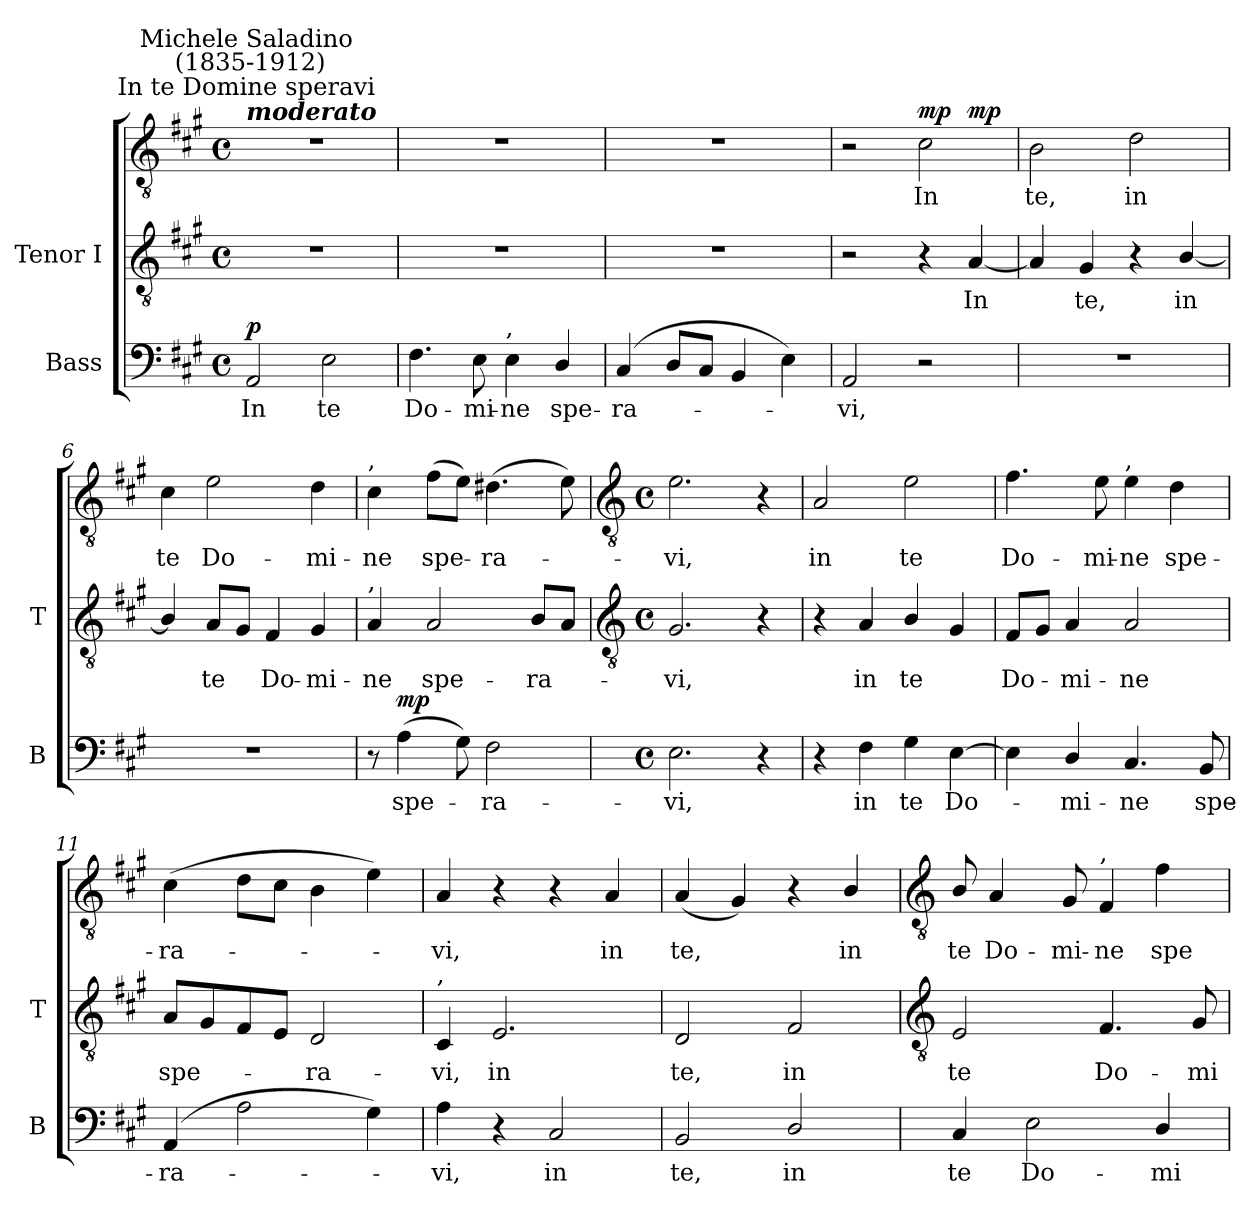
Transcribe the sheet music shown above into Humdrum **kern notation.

**kern	**text	**dynam	**kern	**text	**kern	**text	**dynam
*part2	*part2	*part2	*part1	*part1	*part1	*part1	*part1
*staff3	*staff3	*staff3	*staff2	*staff2	*staff1	*staff1	*staff1/2
*I"Bass	*	*	*I"Tenor I	*	*	*	*
*I'B	*	*	*I'T	*	*	*	*
*clefF4	*	*	*clefGv2	*	*clefGv2	*	*
*k[f#c#g#]	*	*	*k[f#c#g#]	*	*k[f#c#g#]	*	*
*A:	*	*	*A:	*	*A:	*	*
*M4/4	*	*	*M4/4	*	*M4/4	*	*
*met(c)	*	*	*met(c)	*	*met(c)	*	*
=1	=1	=1	=1	=1	=1	=1	=1
!	!	!	!	!	!LO:TX:a:Bi:t=moderato	!	!
!	!	!	!	!	!LO:TX:a:cj:t=In te Domine speravi	!	!
!	!	!	!	!	!LO:TX:a:cj:t=Michele Saladino\n (1835-1912)	!	!
!	!LO:LY:b	!LO:DY:b	!	!	!	!	!
2AA	In	p	1r	.	1r	.	.
!	!LO:LY:b	!	!	!	!	!	!
2E	te	.	.	.	.	.	.
=2	=2	=2	=2	=2	=2	=2	=2
!	!LO:LY:b	!	!	!	!	!	!
4.F#	Do-	.	1r	.	1r	.	.
!	!LO:LY:b	!	!	!	!	!	!
8E	-mi-	.	.	.	.	.	.
!LO:TX:a:t=,	!	!	!	!	!	!	!
!	!LO:LY:b	!	!	!	!	!	!
4E	-ne	.	.	.	.	.	.
!	!LO:LY:b	!	!	!	!	!	!
4D/	spe-	.	.	.	.	.	.
=3	=3	=3	=3	=3	=3	=3	=3
!	!LO:LY:b	!	!	!	!	!	!
(<4C#	-ra-	.	1r	.	1r	.	.
8DL	.	.	.	.	.	.	.
8C#J	.	.	.	.	.	.	.
4BB	.	.	.	.	.	.	.
4E)	.	.	.	.	.	.	.
=4	=4	=4	=4	=4	=4	=4	=4
!	!LO:LY:b	!	!	!	!	!	!
2AA	vi,	.	2r	.	2r	.	.
!	!	!	!	!	!	!LO:LY:b	!LO:DY:b
2r	.	.	4r	.	2c#	In	mp
!	!	!	!	!LO:LY:b	!	!	!LO:DY:b=2
.	.	.	[4A	In	.	.	mp
=5	=5	=5	=5	=5	=5	=5	=5
!	!	!	!	!	!	!LO:LY:b	!
1r	.	.	4A]	.	2B	te,	.
!	!	!	!	!LO:LY:b	!	!	!
.	.	.	4G#	te,	.	.	.
!	!	!	!	!	!	!LO:LY:b	!
.	.	.	4r	.	2d	in	.
!	!	!	!	!LO:LY:b	!	!	!
.	.	.	[4B/	in	.	.	.
=6	=6	=6	=6	=6	=6	=6	=6
!	!	!	!	!	!	!LO:LY:b	!
1r	.	.	4B/]	.	4c#	te	.
!	!	!	!	!LO:LY:b	!	!LO:LY:b	!
.	.	.	8AL	-te	2e	Do-	.
.	.	.	8G#J	.	.	.	.
!	!	!	!	!LO:LY:b	!	!	!
.	.	.	4F#	Do-	.	.	.
!	!	!	!	!LO:LY:b	!	!LO:LY:b	!
.	.	.	4G#	-mi-	4d	-mi-	.
=7	=7	=7	=7	=7	=7	=7	=7
!	!	!	!	!	!LO:TX:a:t=,	!	!
!	!	!	!LO:TX:a:t=,	!	!	!	!
!	!	!	!	!LO:LY:b	!	!LO:LY:b	!
8r	.	.	4A	ne	4c#	-ne	.
!	!LO:LY:b	!LO:DY:b	!	!	!	!	!
(>4A	spe-	mp	.	.	.	.	.
!	!	!	!	!LO:LY:b	!	!LO:LY:b	!
.	.	.	2A	spe-	(>8f#L	spe-	.
8G#)	.	.	.	.	8eJ)	.	.
!	!LO:LY:b	!	!	!	!	!LO:LY:b	!
2F#	ra-	.	.	.	(>4.d#X	ra-	.
!	!	!	!	!LO:LY:b	!	!	!
.	.	.	8BL	-ra-	.	.	.
.	.	.	8AJ	.	8e)	.	.
!!LO:LB:g=z
=8	=8	=8	=8	=8	=8	=8	=8
*	*	*	*clefGv2	*	*clefGv2	*	*
*M4/4	*	*	*M4/4	*	*M4/4	*	*
*met(c)	*	*	*met(c)	*	*met(c)	*	*
!	!LO:LY:b	!	!	!LO:LY:b	!	!LO:LY:b	!
2.E	-vi,	.	2.G#	vi,	2.e	vi,	.
4r	.	.	4r	.	4r	.	.
=9	=9	=9	=9	=9	=9	=9	=9
!	!	!	!	!	!	!LO:LY:b	!
4r	.	.	4r	.	2A	in	.
!	!LO:LY:b	!	!	!LO:LY:b	!	!	!
4F#	in	.	4A	in	.	.	.
!	!LO:LY:b	!	!	!LO:LY:b	!	!LO:LY:b	!
4G#	te	.	4B/	te	2e	te	.
!	!LO:LY:b	!	!	!	!	!	!
[4E	Do-	.	4G#	.	.	.	.
=10	=10	=10	=10	=10	=10	=10	=10
!	!	!	!	!LO:LY:b	!	!LO:LY:b	!
4E]	.	.	8F#L	-Do-	4.f#	Do-	.
.	.	.	8G#J	.	.	.	.
!	!LO:LY:b	!	!	!LO:LY:b	!	!	!
4D/	mi-	.	4A	mi-	.	.	.
!	!	!	!	!	!	!LO:LY:b	!
.	.	.	.	.	8e	-mi-	.
!	!	!	!	!	!LO:TX:a:t=,	!	!
!	!LO:LY:b	!	!	!LO:LY:b	!	!LO:LY:b	!
4.C#	-ne	.	2A	-ne	4e	-ne	.
!	!	!	!	!	!	!LO:LY:b	!
.	.	.	.	.	4d	spe-	.
!	!LO:LY:b	!	!	!	!	!	!
8BB	spe-	.	.	.	.	.	.
=11	=11	=11	=11	=11	=11	=11	=11
!	!LO:LY:b	!	!	!LO:LY:b	!	!LO:LY:b	!
(<4AA	-ra-	.	8AL	spe-	(>4c#	ra-	.
.	.	.	8G#	.	.	.	.
2A	.	.	8F#	.	8dL	.	.
.	.	.	8EJ	.	8c#J	.	.
!	!	!	!	!LO:LY:b	!	!	!
.	.	.	2D	ra-	4B	.	.
4G#)	.	.	.	.	4e)	.	.
=12	=12	=12	=12	=12	=12	=12	=12
!	!	!	!LO:TX:a:t=,	!	!	!	!
!	!LO:LY:b	!	!	!LO:LY:b	!	!LO:LY:b	!
4A	vi,	.	4C#	vi,	4A	-vi,	.
!	!	!	!	!LO:LY:b	!	!	!
4r	.	.	2.E	in	4r	.	.
!	!LO:LY:b	!	!	!	!	!	!
2C#	in	.	.	.	4r	.	.
!	!	!	!	!	!	!LO:LY:b	!
.	.	.	.	.	4A	in	.
=13	=13	=13	=13	=13	=13	=13	=13
!	!LO:LY:b	!	!	!LO:LY:b	!	!LO:LY:b	!
2BB	te,	.	2D	te,	(<4A	te,	.
.	.	.	.	.	4G#)	.	.
!	!LO:LY:b	!	!	!LO:LY:b	!	!	!
2D/	in	.	2F#	in	4r	.	.
!	!	!	!	!	!	!LO:LY:b	!
.	.	.	.	.	4B/	in	.
!!LO:LB:g=z
=14	=14	=14	=14	=14	=14	=14	=14
*	*	*	*clefGv2	*	*clefGv2	*	*
!	!LO:LY:b	!	!	!LO:LY:b	!	!LO:LY:b	!
4C#	te	.	2E	-te	8B/	te	.
!	!	!	!	!	!	!LO:LY:b	!
.	.	.	.	.	4A	Do-	.
!	!LO:LY:b	!	!	!	!	!	!
2E	Do-	.	.	.	.	.	.
!	!	!	!	!	!	!LO:LY:b	!
.	.	.	.	.	8G#	-mi-	.
!	!	!	!	!	!LO:TX:a:t=,	!	!
!	!	!	!	!LO:LY:b	!	!LO:LY:b	!
.	.	.	4.F#	Do-	4F#	-ne	.
!	!LO:LY:b	!	!	!	!	!LO:LY:b	!
4D/	-mi-	.	.	.	4f#	spe-	.
!	!	!	!	!LO:LY:b	!	!	!
.	.	.	8G#	-mi-	.	.	.
=	=	=	=	=	=	=	=
*-	*-	*-	*-	*-	*-	*-	*-
